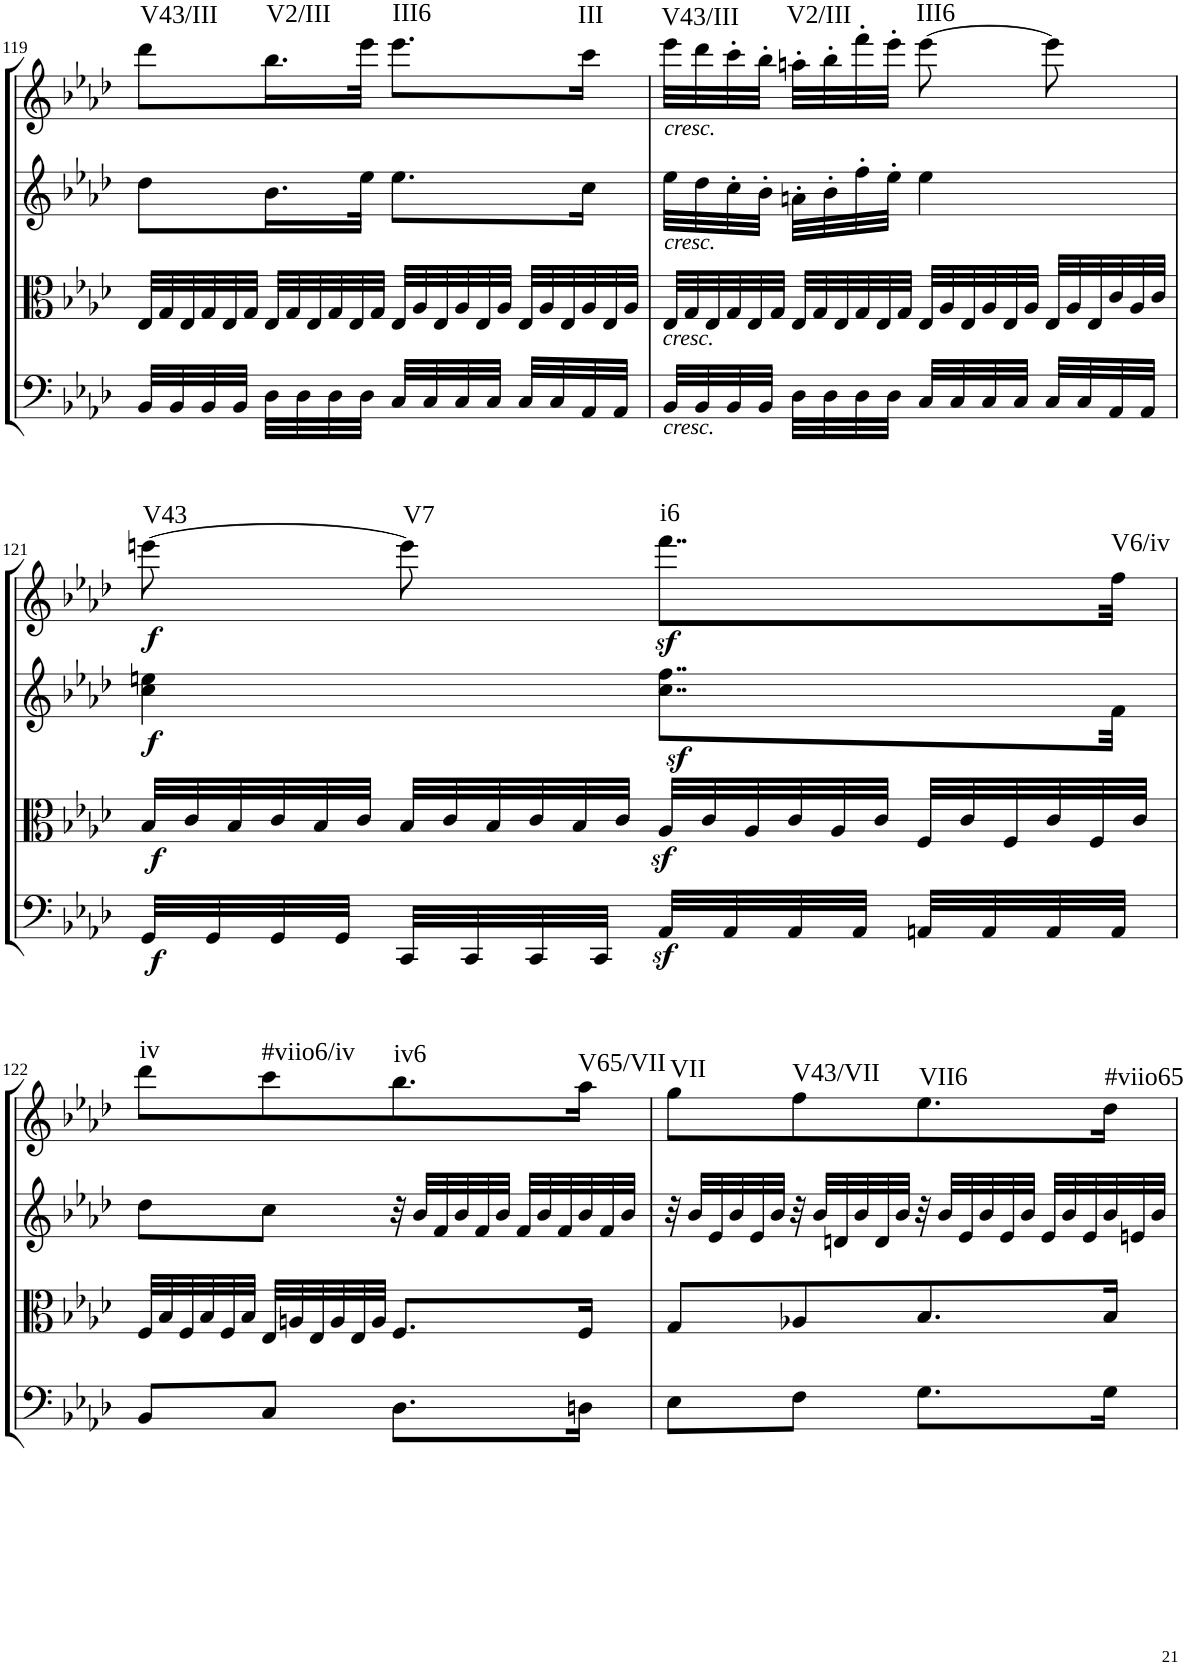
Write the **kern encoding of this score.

**kern	**dynam	**kern	**dynam	**kern	**dynam	**kern	**dynam	**harte
*part4	*part4	*part3	*part3	*part2	*part2	*part1	*part1	*part1
*staff4	*staff4	*staff3	*staff3	*staff2	*staff2	*staff1	*staff1	*
*I"Cello	*	*I"Viola	*	*I"2nd Violin	*	*I"1st Violin	*	*
*	*	*I'Vla	*	*I'Vln	*	*I'Vln	*	*
!!LO:PB:g=z
*clefF4	*	*clefC3	*	*clefG2	*	*clefG2	*	*
*k[b-e-a-d-]	*	*k[b-e-a-d-]	*	*k[b-e-a-d-]	*	*k[b-e-a-d-]	*	*
*f:	*	*f:	*	*f:	*	*f:	*	*
*M2/4	*	*M2/4	*	*M2/4	*	*M2/4	*	*
*	*	*Xtuplet	*	*	*	*	*	*
=119	=119	=119	=119	=119	=119	=119	=119	=119
!	!	!	!	!	!	!	!	!LO:H:kt=V43/III
32BB-/LLL	.	48E-/LLL	.	8dd-\L	.	8ddd-\L	.	N
.	.	48G/	.	.	.	.	.	.
32BB-/	.	.	.	.	.	.	.	.
.	.	48E-/	.	.	.	.	.	.
32BB-/	.	48G/	.	.	.	.	.	.
.	.	48E-/	.	.	.	.	.	.
32BB-/JJJ	.	.	.	.	.	.	.	.
.	.	48G/JJJ	.	.	.	.	.	.
!	!	!	!	!	!	!	!	!LO:H:kt=V2/III
32D-\LLL	.	48E-/LLL	.	16.b-\L	.	16.bb-\L	.	N
.	.	48G/	.	.	.	.	.	.
32D-\	.	.	.	.	.	.	.	.
.	.	48E-/	.	.	.	.	.	.
32D-\	.	48G/	.	.	.	.	.	.
.	.	48E-/	.	.	.	.	.	.
32D-\JJJ	.	.	.	32ee-\JJk	.	32eee-\JJk	.	.
.	.	48G/JJJ	.	.	.	.	.	.
!	!	!	!	!	!	!	!	!LO:H:kt=III6
32C/LLL	.	48E-/LLL	.	8.ee-\L	.	8.eee-\L	.	N
.	.	48A-/	.	.	.	.	.	.
32C/	.	.	.	.	.	.	.	.
.	.	48E-/	.	.	.	.	.	.
32C/	.	48A-/	.	.	.	.	.	.
.	.	48E-/	.	.	.	.	.	.
32C/JJJ	.	.	.	.	.	.	.	.
.	.	48A-/JJJ	.	.	.	.	.	.
32C/LLL	.	48E-/LLL	.	.	.	.	.	.
.	.	48A-/	.	.	.	.	.	.
32C/	.	.	.	.	.	.	.	.
.	.	48E-/	.	.	.	.	.	.
!	!	!	!	!	!	!	!	!LO:H:kt=III
32AA-/	.	48A-/	.	16cc\Jk	.	16ccc\Jk	.	N
.	.	48E-/	.	.	.	.	.	.
32AA-/JJJ	.	.	.	.	.	.	.	.
.	.	48A-/JJJ	.	.	.	.	.	.
=120	=120	=120	=120	=120	=120	=120	=120	=120
!	!	!	!	!	!	!LO:TX:b:i:t=cresc.	!	!
!	!	!LO:TX:a:i:t=cresc.	!	!	!	!	!	!
!LO:TX:a:i:t=cresc.	!	!	!	!	!	!	!	!LO:H:kt=V43/III
32BB-/LLL	.	48E-/LLL	.	32ee-\LLL	.	32eee-\LLL	.	N
.	.	48G/	.	.	.	.	.	.
!LO:TX:b:i:t=cresc.	!	!	!	!	!	!	!	!
32BB-/	.	.	.	32dd-\	.	32ddd-\	.	.
.	.	48E-/	.	.	.	.	.	.
32BB-/	.	48G/	.	32cc'\	.	32ccc'\	.	.
.	.	48E-/	.	.	.	.	.	.
32BB-/JJJ	.	.	.	32b-'\JJJ	.	32bb-'\JJJ	.	.
.	.	48G/JJJ	.	.	.	.	.	.
!	!	!	!	!	!	!	!	!LO:H:kt=V2/III
32D-\LLL	.	48E-/LLL	.	32an'\LLL	.	32aan'\LLL	.	N
.	.	48G/	.	.	.	.	.	.
32D-\	.	.	.	32b-'\	.	32bb-'\	.	.
.	.	48E-/	.	.	.	.	.	.
32D-\	.	48G/	.	32ff'\	.	32fff'\	.	.
.	.	48E-/	.	.	.	.	.	.
32D-\JJJ	.	.	.	32ee-'\JJJ	.	32eee-'\JJJ	.	.
.	.	48G/JJJ	.	.	.	.	.	.
!	!	!	!	!	!	!	!	!LO:H:kt=III6
32C/LLL	.	48E-/LLL	.	4ee-\	.	[8eee-\	.	N
.	.	48A-/	.	.	.	.	.	.
32C/	.	.	.	.	.	.	.	.
.	.	48E-/	.	.	.	.	.	.
32C/	.	48A-/	.	.	.	.	.	.
.	.	48E-/	.	.	.	.	.	.
32C/JJJ	.	.	.	.	.	.	.	.
.	.	48A-/JJJ	.	.	.	.	.	.
32C/LLL	.	48E-/LLL	.	.	.	8eee-\]	.	.
.	.	48A-/	.	.	.	.	.	.
32C/	.	.	.	.	.	.	.	.
.	.	48E-/	.	.	.	.	.	.
32AA-/	.	48c/	.	.	.	.	.	.
.	.	48A-/	.	.	.	.	.	.
32AA-/JJJ	.	.	.	.	.	.	.	.
.	.	48c/JJJ	.	.	.	.	.	.
!!LO:LB:g=z
=121	=121	=121	=121	=121	=121	=121	=121	=121
!	!LO:DY:b	!	!LO:DY:b	!	!LO:DY:b	!	!LO:DY:b	!LO:H:kt=V43
32GG/LLL	f	48B-/LLL	f	4cc\ 4een\	f	[8eeen\	f	N
.	.	48c/	.	.	.	.	.	.
32GG/	.	.	.	.	.	.	.	.
.	.	48B-/	.	.	.	.	.	.
32GG/	.	48c/	.	.	.	.	.	.
.	.	48B-/	.	.	.	.	.	.
32GG/JJJ	.	.	.	.	.	.	.	.
.	.	48c/JJJ	.	.	.	.	.	.
!	!	!	!	!	!	!	!	!LO:H:kt=V7
32CC/LLL	.	48B-/LLL	.	.	.	8eee\]	.	N
.	.	48c/	.	.	.	.	.	.
32CC/	.	.	.	.	.	.	.	.
.	.	48B-/	.	.	.	.	.	.
32CC/	.	48c/	.	.	.	.	.	.
.	.	48B-/	.	.	.	.	.	.
32CC/JJJ	.	.	.	.	.	.	.	.
.	.	48c/JJJ	.	.	.	.	.	.
!	!	!	!	!	!	!	!LO:DY:b	!LO:H:kt=i6
32AA-z</LLL	.	48A-z</LLL	.	8..cc\z< 8..ff\z<L	.	8..fff\L	sf	N
.	.	48c/	.	.	.	.	.	.
32AA-/	.	.	.	.	.	.	.	.
.	.	48A-/	.	.	.	.	.	.
32AA-/	.	48c/	.	.	.	.	.	.
.	.	48A-/	.	.	.	.	.	.
32AA-/JJJ	.	.	.	.	.	.	.	.
.	.	48c/JJJ	.	.	.	.	.	.
32AAn/LLL	.	48F/LLL	.	.	.	.	.	.
.	.	48c/	.	.	.	.	.	.
32AA/	.	.	.	.	.	.	.	.
.	.	48F/	.	.	.	.	.	.
32AA/	.	48c/	.	.	.	.	.	.
.	.	48F/	.	.	.	.	.	.
!	!	!	!	!	!	!	!	!LO:H:kt=V6/iv
32AA/JJJ	.	.	.	32f\Jkk	.	32ff\Jkk	.	N
.	.	48c/JJJ	.	.	.	.	.	.
!!LO:LB:g=z
=122	=122	=122	=122	=122	=122	=122	=122	=122
!	!	!	!	!	!	!	!	!LO:H:kt=iv
8BB-/L	.	48F/LLL	.	8dd-\L	.	8ddd-\L	.	N
.	.	48B-/	.	.	.	.	.	.
.	.	48F/	.	.	.	.	.	.
.	.	48B-/	.	.	.	.	.	.
.	.	48F/	.	.	.	.	.	.
.	.	48B-/JJJ	.	.	.	.	.	.
!	!	!	!	!	!	!	!	!LO:H:kt=#viio6/iv
8C/J	.	48E-/LLL	.	8cc\J	.	8ccc\	.	N
.	.	48An/	.	.	.	.	.	.
.	.	48E-/	.	.	.	.	.	.
.	.	48A/	.	.	.	.	.	.
.	.	48E-/	.	.	.	.	.	.
.	.	48A/JJJ	.	.	.	.	.	.
*	*	*	*	*Xtuplet	*	*	*	*
!	!	!	!	!	!	!	!	!LO:H:kt=iv6
8.D-\L	.	8.F/L	.	48r	.	8.bb-\	.	N
.	.	.	.	48b-/LLL	.	.	.	.
.	.	.	.	48f/	.	.	.	.
.	.	.	.	48b-/	.	.	.	.
.	.	.	.	48f/	.	.	.	.
.	.	.	.	48b-/JJJ	.	.	.	.
.	.	.	.	48f/LLL	.	.	.	.
.	.	.	.	48b-/	.	.	.	.
.	.	.	.	48f/	.	.	.	.
!	!	!	!	!	!	!	!	!LO:H:kt=V65/VII
16Dn\Jk	.	16F/Jk	.	48b-/	.	16aa-\Jk	.	N
.	.	.	.	48f/	.	.	.	.
.	.	.	.	48b-/JJJ	.	.	.	.
=123	=123	=123	=123	=123	=123	=123	=123	=123
!	!	!	!	!	!	!	!	!LO:H:kt=VII
8E-\L	.	8G/L	.	48r	.	8gg\L	.	N
.	.	.	.	48b-/LLL	.	.	.	.
.	.	.	.	48e-/	.	.	.	.
.	.	.	.	48b-/	.	.	.	.
.	.	.	.	48e-/	.	.	.	.
.	.	.	.	48b-/JJJ	.	.	.	.
!	!	!	!	!	!	!	!	!LO:H:kt=V43/VII
8F\J	.	8A-X/	.	48r	.	8ff\	.	N
.	.	.	.	48b-/LLL	.	.	.	.
.	.	.	.	48dn/	.	.	.	.
.	.	.	.	48b-/	.	.	.	.
.	.	.	.	48d/	.	.	.	.
.	.	.	.	48b-/JJJ	.	.	.	.
!	!	!	!	!	!	!	!	!LO:H:kt=VII6
8.G\L	.	8.B-/	.	48r	.	8.ee-\	.	N
.	.	.	.	48b-/LLL	.	.	.	.
.	.	.	.	48e-/	.	.	.	.
.	.	.	.	48b-/	.	.	.	.
.	.	.	.	48e-/	.	.	.	.
.	.	.	.	48b-/JJJ	.	.	.	.
.	.	.	.	48e-/LLL	.	.	.	.
.	.	.	.	48b-/	.	.	.	.
.	.	.	.	48e-/	.	.	.	.
!	!	!	!	!	!	!	!	!LO:H:kt=#viio65
16G\Jk	.	16B-/Jk	.	48b-/	.	16dd-\Jk	.	N
.	.	.	.	48en/	.	.	.	.
.	.	.	.	48b-/JJJ	.	.	.	.
=	=	=	=	=	=	=	=	=
*-	*-	*-	*-	*-	*-	*-	*-	*-
